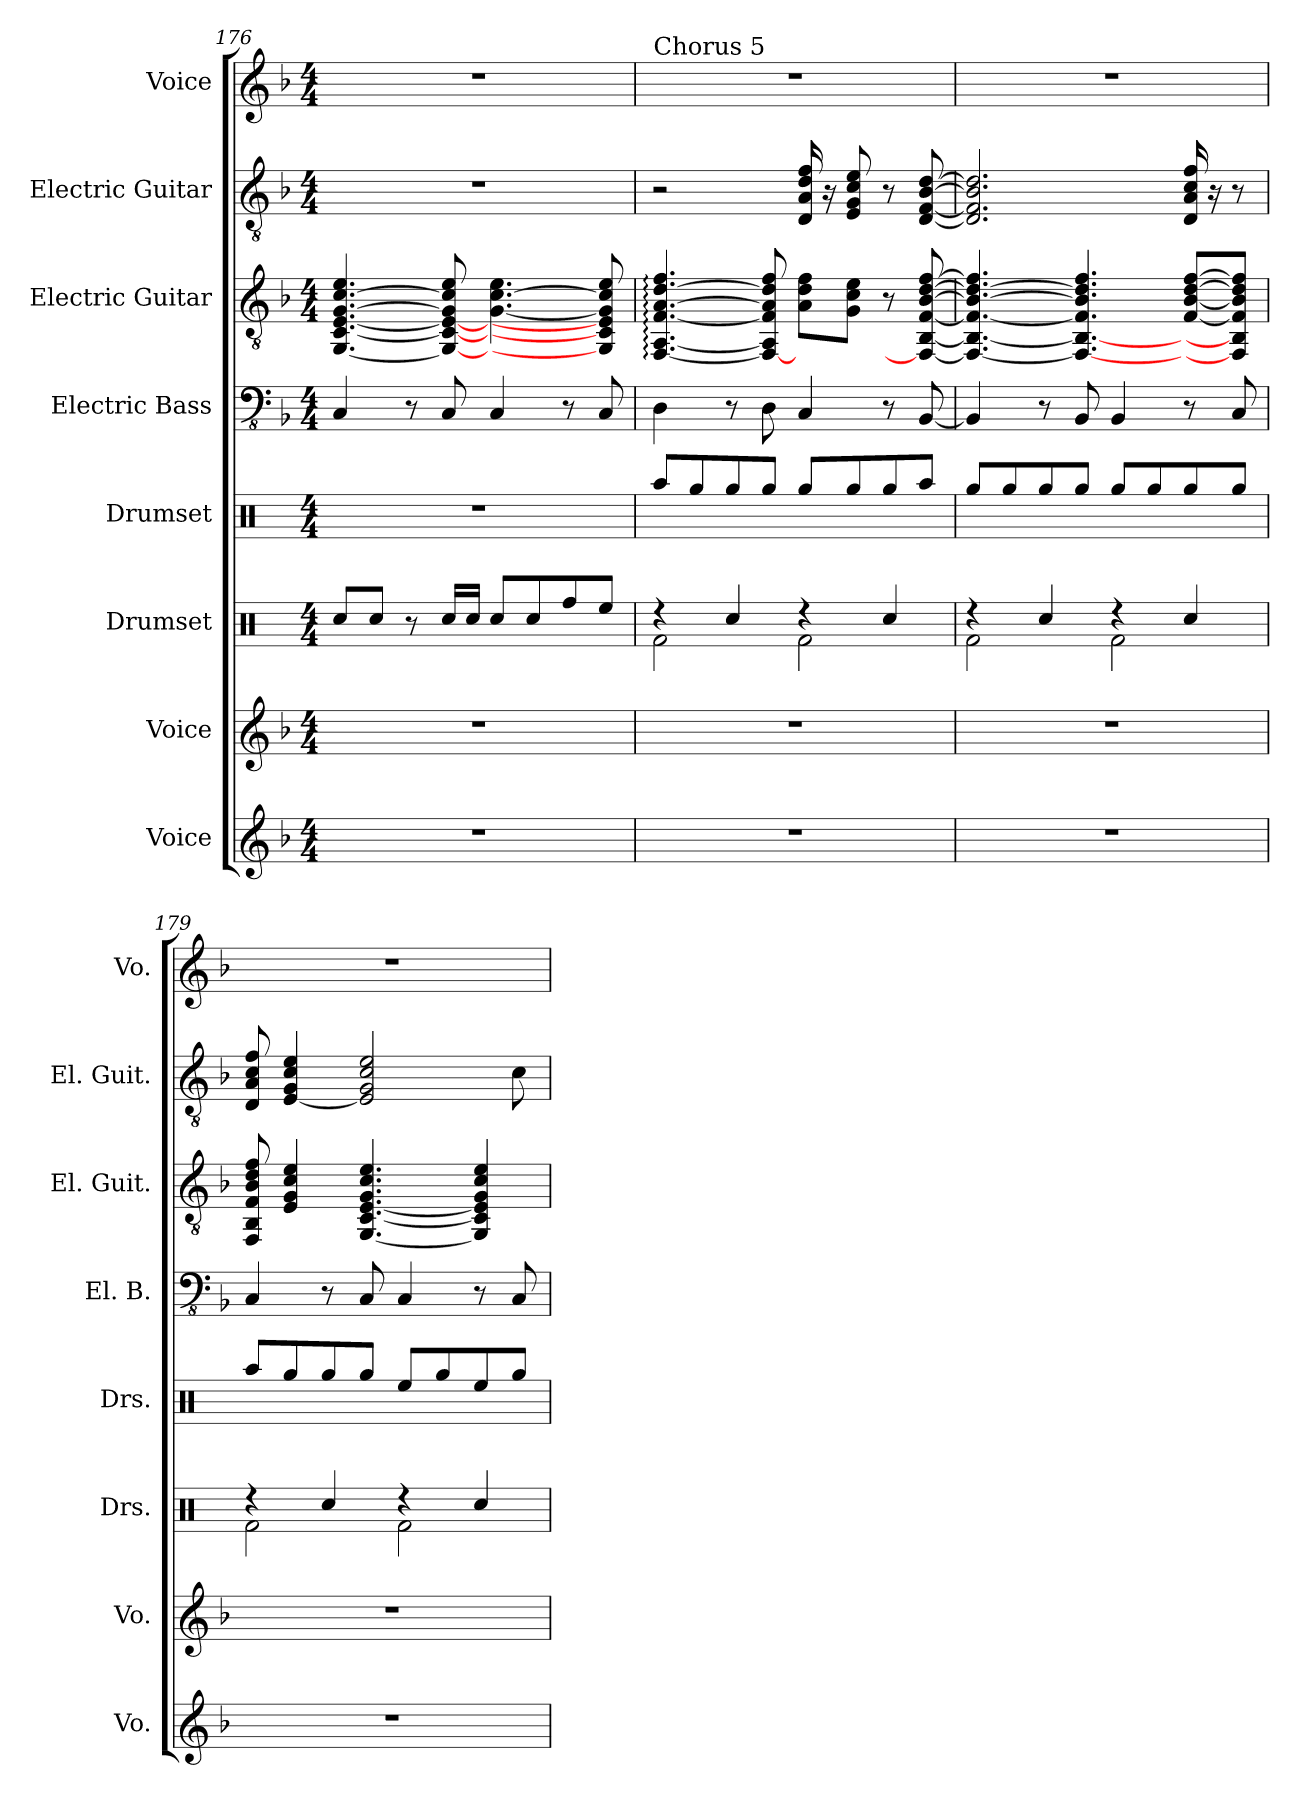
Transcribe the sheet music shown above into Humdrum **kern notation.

**kern	**kern	**kern	**kern	**kern	**kern	**kern	**kern
*part8	*part7	*part6	*part5	*part4	*part3	*part2	*part1
*staff8	*staff7	*staff6	*staff5	*staff4	*staff3	*staff2	*staff1
*I"Voice	*I"Voice	*I"Drumset	*I"Drumset	*I"Electric Bass	*I"Electric Guitar	*I"Electric Guitar	*I"Voice
*I'Vo.	*I'Vo.	*I'Drs.	*I'Drs.	*I'El. B.	*I'El. Guit.	*I'El. Guit.	*I'Vo.
!!LO:PB:g=z
*clefG2	*clefG2	*clefX	*clefX	*clefFv4	*clefGv2	*clefGv2	*clefG2
*k[b-]	*k[b-]	*k[]	*k[]	*k[b-]	*k[b-]	*k[b-]	*k[b-]
*M4/4	*M4/4	*M4/4	*M4/4	*M4/4	*M4/4	*M4/4	*M4/4
=176	=176	=176	=176	=176	=176	=176	=176
1r	1r	8Rcc/L	1r	4CC/	[4.GG/ [4.C/ [4.E/ [4.G/ [4.c/ 4.e/	1r	1r
.	.	8Rcc/J	.	.	.	.	.
.	.	8r	.	8r	.	.	.
.	.	16Rcc/LL	.	8CC/	8GG/_ 8C/_ 8E/_ 8G/] 8c/] 8e/	.	.
.	.	16Rcc/JJ	.	.	.	.	.
.	.	8Rcc/L	.	4CC/	[4.G\ [4.c\ 4.e\	.	.
.	.	8Rcc/	.	.	.	.	.
.	.	8Rff/	.	8r	.	.	.
.	.	8Ree/J	.	8CC/	8GG/] 8C/] 8E/] 8G/] 8c/] 8e/	.	.
=177	=177	=177	=177	=177	=177	=177	=177
*	*	*^	*	*	*	*	*
!	!	!	!	!	!	!	!	!LO:TX:a:t=Chorus 5
1r	1r	4r	2Rf\	8Raa/L	4DD\	[4.FF/: [4.AA/: [4.F/: [4.A/: [4.d/: 4.f/:	2r	1r
.	.	.	.	8Rgg/	.	.	.	.
.	.	4Rcc/	.	8Rgg/	8r	.	.	.
.	.	.	.	8Rgg/J	8DD\	8FF/_ 8AA/] 8F/] 8A/] 8d/] 8f/	.	.
.	.	4r	2Rf\	8Rgg/L	4CC/	8A\ 8d\ 8f\L	16D/ 16A/ 16d/ 16f/	.
.	.	.	.	.	.	.	16r	.
.	.	.	.	8Rgg/	.	8G\ 8c\ 8e\J	8E/ 8G/ 8c/ 8e/	.
.	.	4Rcc/	.	8Rgg/	8r	8r	8r	.
.	.	.	.	8Raa/J	[8BBB-/	8FF/_ [8BB-/ [8F/ [8B-/ [8d/ [8f/	[8D/ [8F/ [8B-/ [8d/	.
=178	=178	=178	=178	=178	=178	=178	=178	=178
1r	1r	4r	2Rf\	8Rgg/L	4BBB-/]	4.FF/_ 4.BB-/_ 4.F/_ 4.B-/_ 4.d/_ 4.f/]	2.D/] 2.F/] 2.B-/] 2.d/]	1r
.	.	.	.	8Rgg/	.	.	.	.
.	.	4Rcc/	.	8Rgg/	8r	.	.	.
.	.	.	.	8Rgg/J	8BBB-/	4.FF/_ 4.BB-/_ 4.F/] 4.B-/] 4.d/] 4.f/	.	.
.	.	4r	2Rf\	8Rgg/L	4BBB-/	.	.	.
.	.	.	.	8Rgg/	.	.	.	.
.	.	4Rcc/	.	8Rgg/	8r	[8F/ [8B-/ [8d/ [8f/L	16D/ 16A/ 16c/ 16f/	.
.	.	.	.	.	.	.	16r	.
.	.	.	.	8Rgg/J	8CC/	8FF/] 8BB-/] 8F/] 8B-/] 8d/] 8f/]J	8r	.
=179	=179	=179	=179	=179	=179	=179	=179	=179
1r	1r	4r	2Rf\	8Raa/L	4CC/	8FF/ 8BB-/ 8F/ 8B-/ 8d/ 8f/	8D/ 8A/ 8c/ 8f/	1r
.	.	.	.	8Rgg/	.	4E/ 4G/ 4c/ 4e/	[4E/ 4G/ 4c/ 4e/	.
.	.	4Rcc/	.	8Rgg/	8r	.	.	.
.	.	.	.	8Rgg/J	8CC/	[4.GG/ [4.C/ [4.E/ 4.G/ 4.c/ 4.e/	2E/] 2G/ 2c/ 2e/	.
.	.	4r	2Rf\	8Ree/L	4CC/	.	.	.
.	.	.	.	8Rgg/	.	.	.	.
.	.	4Rcc/	.	8Ree/	8r	4GG/] 4C/] 4E/] 4G/ 4c/ 4e/	.	.
.	.	.	.	8Rgg/J	8CC/	.	8c\	.
*	*	*v	*v	*	*	*	*	*
=	=	=	=	=	=	=	=
*-	*-	*-	*-	*-	*-	*-	*-
